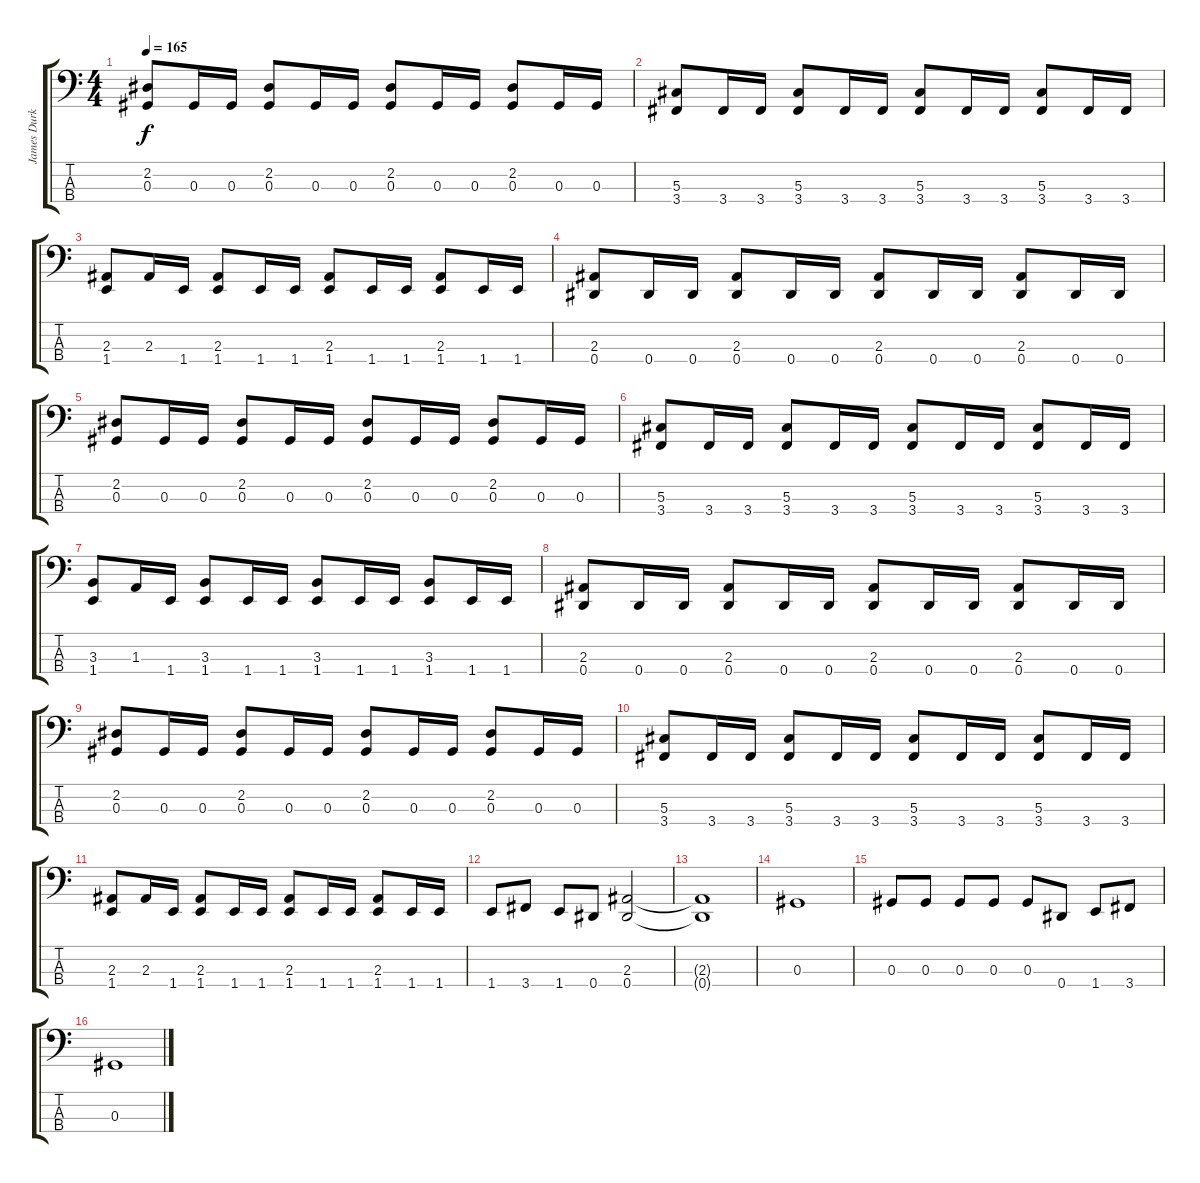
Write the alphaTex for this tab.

\track ("James Durkin (Bass)" "James Durk") {instrument electricbasspick}
\staff {score tabs}
\tuning (Gb2 Db2 Ab1 Eb1) {hide}
\ts (4 4)
\tempo 165
\clef f4
\ks c
(2.2 0.3).8{dy f} 0.3.16 0.3.16 (2.2 0.3).8 0.3.16 0.3.16 (2.2 0.3).8 0.3.16 0.3.16 (2.2 0.3).8 0.3.16 0.3.16 |
(5.3 3.4).8 3.4.16 3.4.16 (5.3 3.4).8 3.4.16 3.4.16 (5.3 3.4).8 3.4.16 3.4.16 (5.3 3.4).8 3.4.16 3.4.16 |
(2.3 1.4).8 2.3.16 1.4.16 (2.3 1.4).8 1.4.16 1.4.16 (2.3 1.4).8 1.4.16 1.4.16 (2.3 1.4).8 1.4.16 1.4.16 |
(2.3 0.4).8 0.4.16 0.4.16 (2.3 0.4).8 0.4.16 0.4.16 (2.3 0.4).8 0.4.16 0.4.16 (2.3 0.4).8 0.4.16 0.4.16 |
(2.2 0.3).8 0.3.16 0.3.16 (2.2 0.3).8 0.3.16 0.3.16 (2.2 0.3).8 0.3.16 0.3.16 (2.2 0.3).8 0.3.16 0.3.16 |
(5.3 3.4).8 3.4.16 3.4.16 (5.3 3.4).8 3.4.16 3.4.16 (5.3 3.4).8 3.4.16 3.4.16 (5.3 3.4).8 3.4.16 3.4.16 |
(3.3 1.4).8 1.3.16 1.4.16 (3.3 1.4).8 1.4.16 1.4.16 (3.3 1.4).8 1.4.16 1.4.16 (3.3 1.4).8 1.4.16 1.4.16 |
(2.3 0.4).8 0.4.16 0.4.16 (2.3 0.4).8 0.4.16 0.4.16 (2.3 0.4).8 0.4.16 0.4.16 (2.3 0.4).8 0.4.16 0.4.16 |
(2.2 0.3).8 0.3.16 0.3.16 (2.2 0.3).8 0.3.16 0.3.16 (2.2 0.3).8 0.3.16 0.3.16 (2.2 0.3).8 0.3.16 0.3.16 |
(5.3 3.4).8 3.4.16 3.4.16 (5.3 3.4).8 3.4.16 3.4.16 (5.3 3.4).8 3.4.16 3.4.16 (5.3 3.4).8 3.4.16 3.4.16 |
(2.3 1.4).8 2.3.16 1.4.16 (2.3 1.4).8 1.4.16 1.4.16 (2.3 1.4).8 1.4.16 1.4.16 (2.3 1.4).8 1.4.16 1.4.16 |
1.4.8 3.4.8 1.4.8 0.4.8 (2.3 0.4).2 |
(2.3{t} 0.4{t}).1 |
0.3.1 |
0.3.8 0.3.8 0.3.8 0.3.8 0.3.8 0.4.8 1.4.8 3.4.8 |
0.3.1
